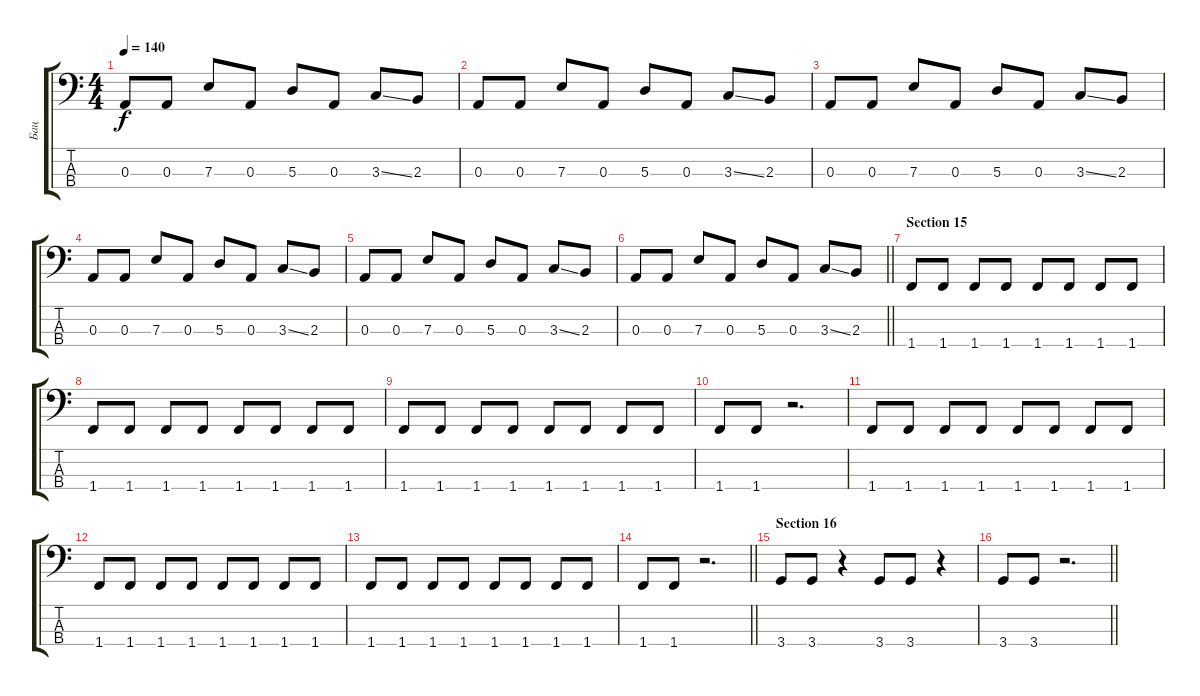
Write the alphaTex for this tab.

\track ("Бац" "Бац") {instrument electricbassfinger}
\staff {score tabs}
\tuning (G2 D2 A1 E1) {hide}
\ts (4 4)
\tempo 140
\clef f4
\ks c
0.3.8{dy f} 0.3.8 7.3.8 0.3.8 5.3.8 0.3.8 3.3{ss}.8 2.3.8 |
0.3.8 0.3.8 7.3.8 0.3.8 5.3.8 0.3.8 3.3{ss}.8 2.3.8 |
0.3.8 0.3.8 7.3.8 0.3.8 5.3.8 0.3.8 3.3{ss}.8 2.3.8 |
0.3.8 0.3.8 7.3.8 0.3.8 5.3.8 0.3.8 3.3{ss}.8 2.3.8 |
0.3.8 0.3.8 7.3.8 0.3.8 5.3.8 0.3.8 3.3{ss}.8 2.3.8 |
\barLineRight lightlight
0.3.8 0.3.8 7.3.8 0.3.8 5.3.8 0.3.8 3.3{ss}.8 2.3.8 |
\section ("" "Section 15")
1.4.8 1.4.8 1.4.8 1.4.8 1.4.8 1.4.8 1.4.8 1.4.8 |
1.4.8 1.4.8 1.4.8 1.4.8 1.4.8 1.4.8 1.4.8 1.4.8 |
1.4.8 1.4.8 1.4.8 1.4.8 1.4.8 1.4.8 1.4.8 1.4.8 |
1.4.8 1.4.8 r.2{d} |
1.4.8 1.4.8 1.4.8 1.4.8 1.4.8 1.4.8 1.4.8 1.4.8 |
1.4.8 1.4.8 1.4.8 1.4.8 1.4.8 1.4.8 1.4.8 1.4.8 |
1.4.8 1.4.8 1.4.8 1.4.8 1.4.8 1.4.8 1.4.8 1.4.8 |
\barLineRight lightlight
1.4.8 1.4.8 r.2{d} |
\section ("" "Section 16")
3.4.8 3.4.8 r.4 3.4.8 3.4.8 r.4 |
\barLineRight lightlight
3.4.8 3.4.8 r.2{d}
